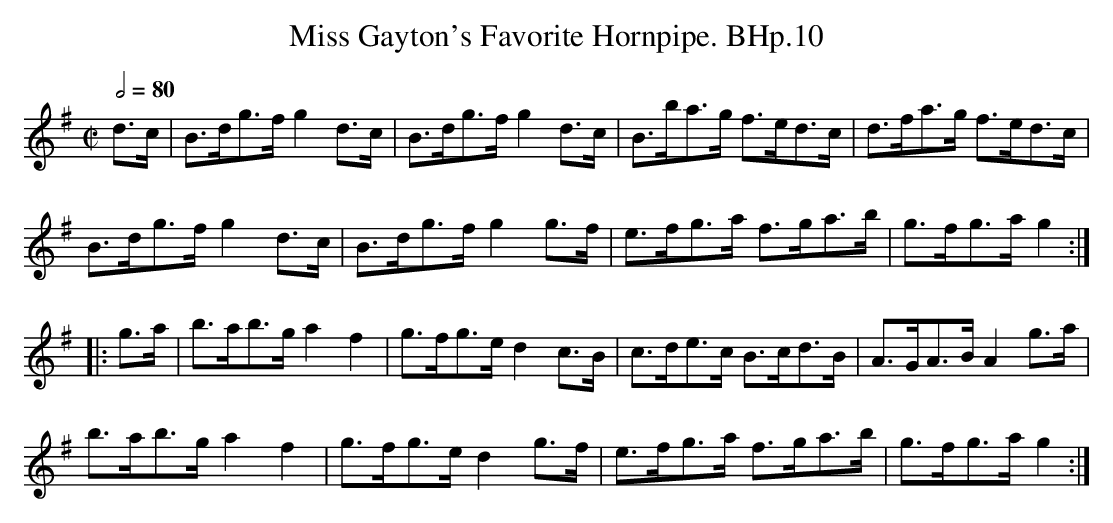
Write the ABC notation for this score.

X:1
T:Miss Gayton's Favorite Hornpipe. BHp.10
M:C|
L:1/8
Q:1/2=80
K:G
d>c|B>dg>f g2 d>c|B>dg>f g2 d>c|\
B>ba>g f>ed>c|d>fa>g f>ed>c|
B>dg>f g2 d>c|B>dg>f g2 g>f|e>fg>a f>ga>b|g>fg>a g2:|
|:g>a|b>ab>g a2f2|g>fg>e d2 c>B|\
c>de>c B>cd>B|A>GA>B A2 g>a|
b>ab>g a2f2|\
g>fg>e d2 g>f|e>fg>a f>ga>b|g>fg>a g2:|
